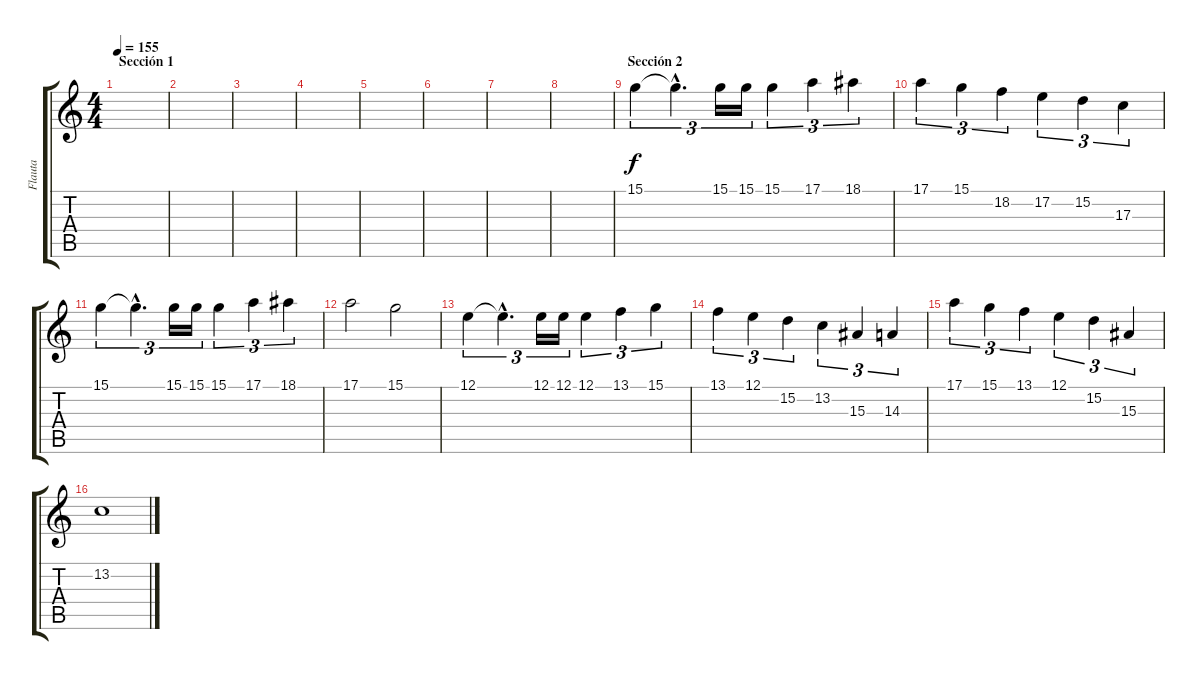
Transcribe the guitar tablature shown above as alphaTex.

\track ("Flauta" "Flauta") {instrument flute}
\staff {score tabs}
\tuning (E4 B3 G3 D3 A2 E2) {hide}
\ts (4 4)
\section ("" "Sección 1")
\tempo 155
\clef g2
\ks c
|
|
|
|
|
|
|
|
\section ("" "Sección 2")
15.1.4{tu (3 2)} 15.1{hac t}.4{d tu (3 2)} 15.1.16{tu (3 2)} 15.1.16{tu (3 2)} 15.1.4{tu (3 2)} 17.1.4{tu (3 2)} 18.1.4{tu (3 2)} |
17.1.4{tu (3 2)} 15.1.4{tu (3 2)} 18.2.4{tu (3 2)} 17.2.4{tu (3 2)} 15.2.4{tu (3 2)} 17.3.4{tu (3 2)} |
15.1.4{tu (3 2)} 15.1{hac t}.4{d tu (3 2)} 15.1.16{tu (3 2)} 15.1.16{tu (3 2)} 15.1.4{tu (3 2)} 17.1.4{tu (3 2)} 18.1.4{tu (3 2)} |
17.1.2 15.1.2 |
12.1.4{tu (3 2)} 12.1{hac t}.4{d tu (3 2)} 12.1.16{tu (3 2)} 12.1.16{tu (3 2)} 12.1.4{tu (3 2)} 13.1.4{tu (3 2)} 15.1.4{tu (3 2)} |
13.1.4{tu (3 2)} 12.1.4{tu (3 2)} 15.2.4{tu (3 2)} 13.2.4{tu (3 2)} 15.3.4{tu (3 2)} 14.3.4{tu (3 2)} |
17.1.4{tu (3 2)} 15.1.4{tu (3 2)} 13.1.4{tu (3 2)} 12.1.4{tu (3 2)} 15.2.4{tu (3 2)} 15.3.4{tu (3 2)} |
13.2.1
